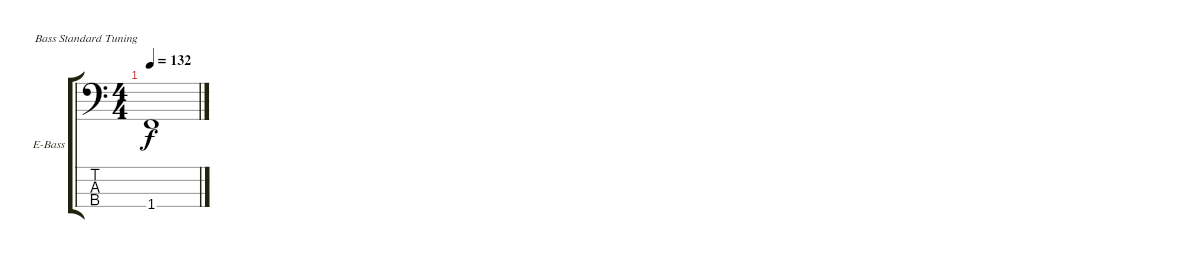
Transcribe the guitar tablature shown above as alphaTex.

\bracketExtendMode groupsimilarinstruments
\firstSystemTrackNameOrientation horizontal
\otherSystemsTrackNameOrientation horizontal
\track ("bass" "E-Bass") {multiBarRest instrument electricbasspick}
\staff {score tabs}
\tuning (G2 D2 A1 E1)
\ts (4 4)
\tempo 132
\clef f4
\ks c
1.4.1{dy f}
